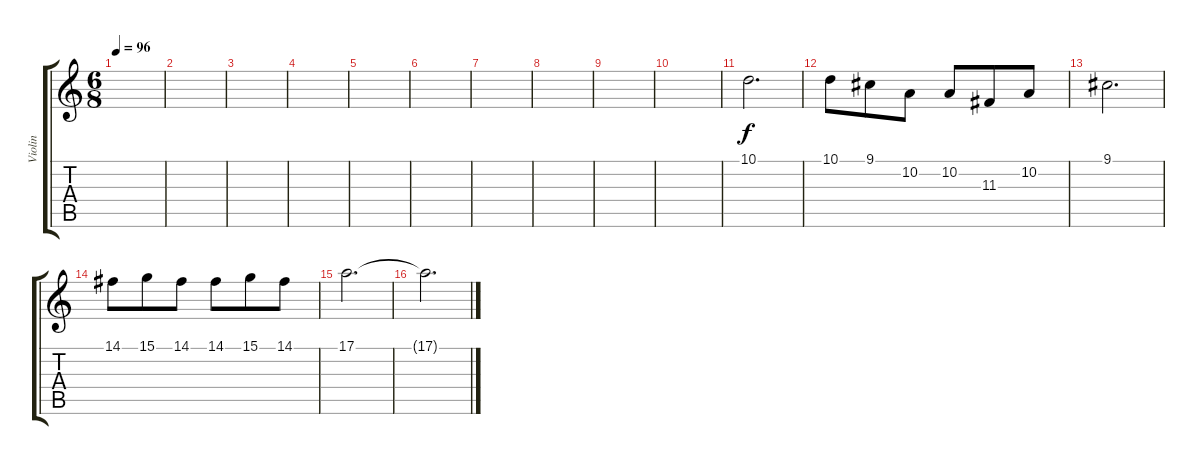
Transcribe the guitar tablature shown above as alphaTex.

\track ("Violin" "Violin") {instrument violin}
\staff {score tabs}
\tuning (E4 B3 G3 D3 A2 E2) {hide}
\ts (6 8)
\tempo 96
\clef g2
\ks c
|
|
|
|
|
|
|
|
|
|
10.1.2{d} |
10.1.8 9.1.8 10.2.8 10.2.8 11.3.8 10.2.8 |
9.1.2{d} |
14.1.8 15.1.8 14.1.8 14.1.8 15.1.8 14.1.8 |
17.1.2{d} |
17.1{t}.2{d}
